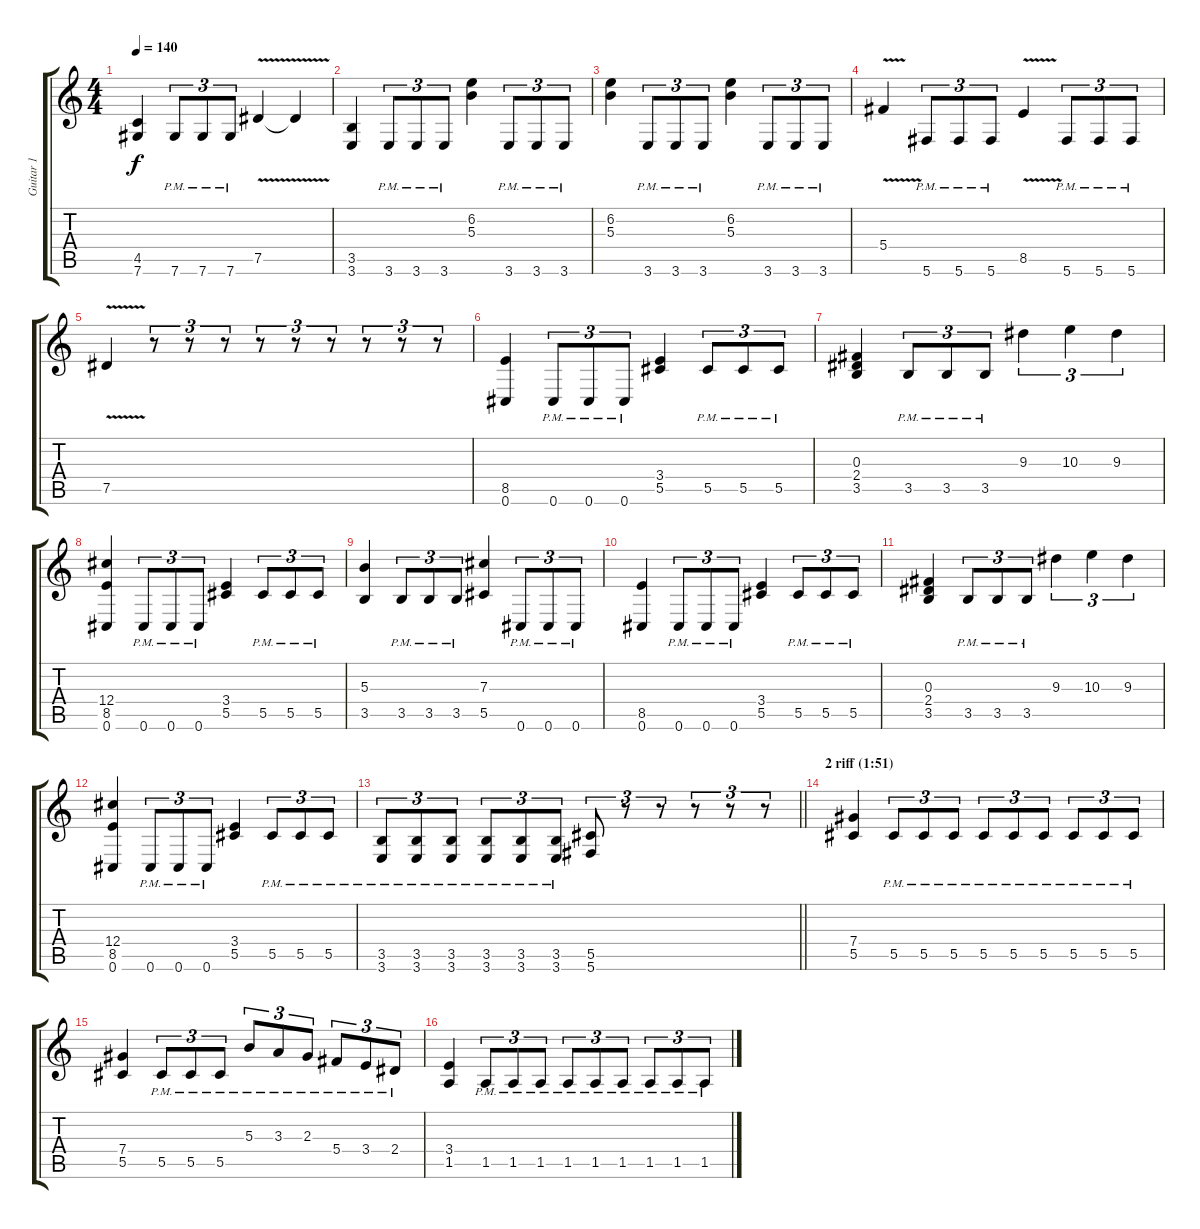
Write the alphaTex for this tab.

\track ("Guitar 1" "Guitar 1") {instrument distortionguitar}
\staff {score tabs}
\tuning (Eb4 Bb3 Gb3 Db3 Ab2 Db2) {hide}
\ts (4 4)
\tempo 140
\clef g2
\ks c
(4.5 7.6).4{dy f} 7.6{pm}.8{tu (3 2)} 7.6{pm}.8{tu (3 2)} 7.6{pm}.8{tu (3 2)} 7.5{v}.4{instrument guitarharmonics} 7.5{v t}.4 |
(3.5 3.6).4{instrument distortionguitar} 3.6{pm}.8{tu (3 2)} 3.6{pm}.8{tu (3 2)} 3.6{pm}.8{tu (3 2)} (6.2 5.3).4 3.6{pm}.8{tu (3 2)} 3.6{pm}.8{tu (3 2)} 3.6{pm}.8{tu (3 2)} |
(6.2 5.3).4 3.6{pm}.8{tu (3 2)} 3.6{pm}.8{tu (3 2)} 3.6{pm}.8{tu (3 2)} (6.2 5.3).4 3.6{pm}.8{tu (3 2)} 3.6{pm}.8{tu (3 2)} 3.6{pm}.8{tu (3 2)} |
5.4{v}.4 5.6{pm}.8{tu (3 2)} 5.6{pm}.8{tu (3 2)} 5.6{pm}.8{tu (3 2)} 8.5{v}.4 5.6{pm}.8{tu (3 2)} 5.6{pm}.8{tu (3 2)} 5.6{pm}.8{tu (3 2)} |
7.5{v}.4 r.8{tu (3 2)} r.8{tu (3 2)} r.8{tu (3 2)} r.8{tu (3 2)} r.8{tu (3 2)} r.8{tu (3 2)} r.8{tu (3 2)} r.8{tu (3 2)} r.8{tu (3 2)} |
(8.5 0.6).4 0.6{pm}.8{tu (3 2)} 0.6{pm}.8{tu (3 2)} 0.6{pm}.8{tu (3 2)} (3.4 5.5).4 5.5{pm}.8{tu (3 2)} 5.5{pm}.8{tu (3 2)} 5.5{pm}.8{tu (3 2)} |
(0.3 2.4 3.5).4 3.5{pm}.8{tu (3 2)} 3.5{pm}.8{tu (3 2)} 3.5{pm}.8{tu (3 2)} 9.3.4{tu (3 2)} 10.3.4{tu (3 2)} 9.3.4{tu (3 2)} |
(12.4 8.5 0.6).4 0.6{pm}.8{tu (3 2)} 0.6{pm}.8{tu (3 2)} 0.6{pm}.8{tu (3 2)} (3.4 5.5).4 5.5{pm}.8{tu (3 2)} 5.5{pm}.8{tu (3 2)} 5.5{pm}.8{tu (3 2)} |
(5.3 3.5).4 3.5{pm}.8{tu (3 2)} 3.5{pm}.8{tu (3 2)} 3.5{pm}.8{tu (3 2)} (7.3 5.5).4 0.6{pm}.8{tu (3 2)} 0.6{pm}.8{tu (3 2)} 0.6{pm}.8{tu (3 2)} |
(8.5 0.6).4 0.6{pm}.8{tu (3 2)} 0.6{pm}.8{tu (3 2)} 0.6{pm}.8{tu (3 2)} (3.4 5.5).4 5.5{pm}.8{tu (3 2)} 5.5{pm}.8{tu (3 2)} 5.5{pm}.8{tu (3 2)} |
(0.3 2.4 3.5).4 3.5{pm}.8{tu (3 2)} 3.5{pm}.8{tu (3 2)} 3.5{pm}.8{tu (3 2)} 9.3.4{tu (3 2)} 10.3.4{tu (3 2)} 9.3.4{tu (3 2)} |
(12.4 8.5 0.6).4 0.6{pm}.8{tu (3 2)} 0.6{pm}.8{tu (3 2)} 0.6{pm}.8{tu (3 2)} (3.4 5.5).4 5.5{pm}.8{tu (3 2)} 5.5{pm}.8{tu (3 2)} 5.5{pm}.8{tu (3 2)} |
\barLineRight lightlight
(3.5{pm} 3.6{pm}).8{tu (3 2)} (3.5{pm} 3.6{pm}).8{tu (3 2)} (3.5{pm} 3.6{pm}).8{tu (3 2)} (3.5{pm} 3.6{pm}).8{tu (3 2)} (3.5{pm} 3.6{pm}).8{tu (3 2)} (3.5{pm} 3.6{pm}).8{tu (3 2)} (5.5 5.6).8{tu (3 2)} r.8{tu (3 2)} r.8{tu (3 2)} r.8{tu (3 2)} r.8{tu (3 2)} r.8{tu (3 2)} |
\section ("" "2 riff (1:51)")
(7.4 5.5).4 5.5{pm}.8{tu (3 2)} 5.5{pm}.8{tu (3 2)} 5.5{pm}.8{tu (3 2)} 5.5{pm}.8{tu (3 2)} 5.5{pm}.8{tu (3 2)} 5.5{pm}.8{tu (3 2)} 5.5{pm}.8{tu (3 2)} 5.5{pm}.8{tu (3 2)} 5.5{pm}.8{tu (3 2)} |
(7.4 5.5).4 5.5{pm}.8{tu (3 2)} 5.5{pm}.8{tu (3 2)} 5.5{pm}.8{tu (3 2)} 5.3{pm}.8{tu (3 2)} 3.3{pm}.8{tu (3 2)} 2.3{pm}.8{tu (3 2)} 5.4{pm}.8{tu (3 2)} 3.4{pm}.8{tu (3 2)} 2.4{pm}.8{tu (3 2)} |
(3.4 1.5).4 1.5{pm}.8{tu (3 2)} 1.5{pm}.8{tu (3 2)} 1.5{pm}.8{tu (3 2)} 1.5{pm}.8{tu (3 2)} 1.5{pm}.8{tu (3 2)} 1.5{pm}.8{tu (3 2)} 1.5{pm}.8{tu (3 2)} 1.5{pm}.8{tu (3 2)} 1.5{pm}.8{tu (3 2)}
